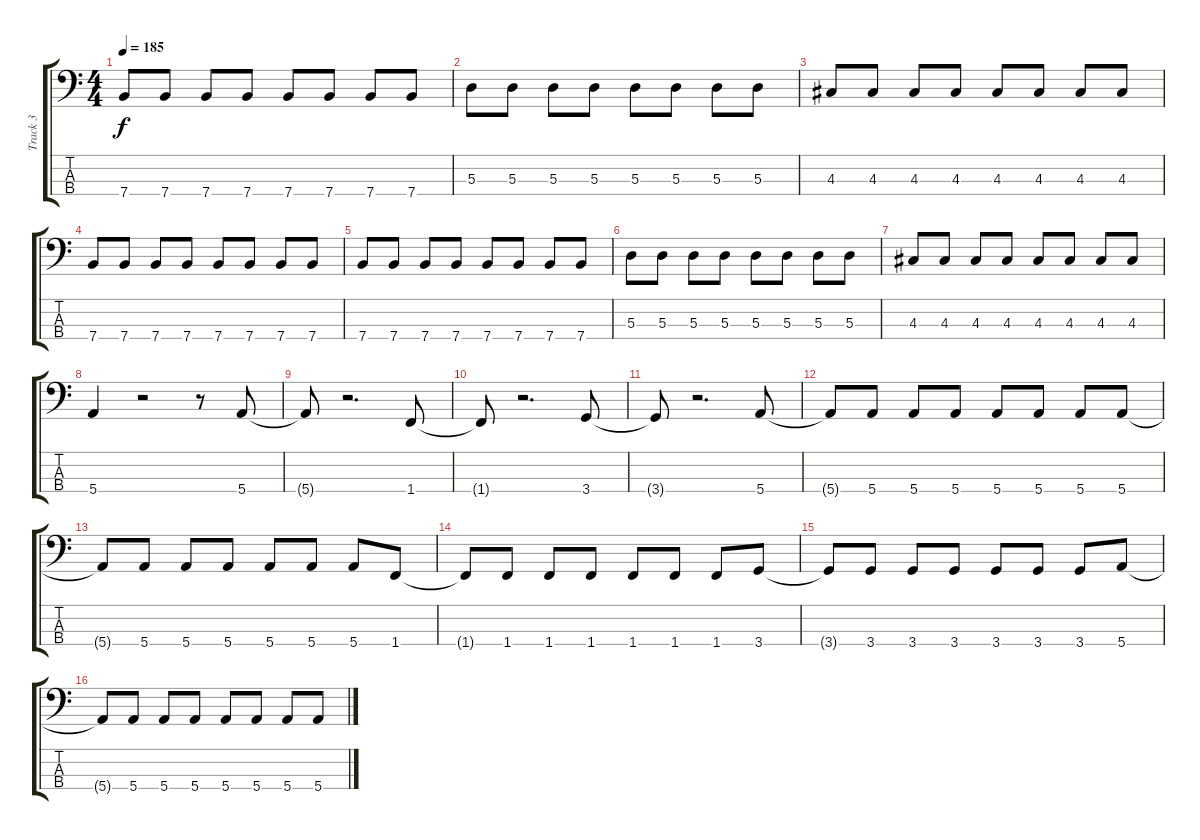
\track ("Track 3" "Track 3") {instrument electricbasspick}
\staff {score tabs}
\tuning (G2 D2 A1 E1) {hide}
\ts (4 4)
\tempo 185
\clef f4
\ks c
7.4.8{dy f} 7.4.8 7.4.8 7.4.8 7.4.8 7.4.8 7.4.8 7.4.8 |
5.3.8 5.3.8 5.3.8 5.3.8 5.3.8 5.3.8 5.3.8 5.3.8 |
4.3.8 4.3.8 4.3.8 4.3.8 4.3.8 4.3.8 4.3.8 4.3.8 |
7.4.8 7.4.8 7.4.8 7.4.8 7.4.8 7.4.8 7.4.8 7.4.8 |
7.4.8 7.4.8 7.4.8 7.4.8 7.4.8 7.4.8 7.4.8 7.4.8 |
5.3.8 5.3.8 5.3.8 5.3.8 5.3.8 5.3.8 5.3.8 5.3.8 |
4.3.8 4.3.8 4.3.8 4.3.8 4.3.8 4.3.8 4.3.8 4.3.8 |
5.4.4 r.2 r.8 5.4.8 |
5.4{t}.8 r.2{d} 1.4.8 |
1.4{t}.8 r.2{d} 3.4.8 |
3.4{t}.8 r.2{d} 5.4.8 |
5.4{t}.8 5.4.8 5.4.8 5.4.8 5.4.8 5.4.8 5.4.8 5.4.8 |
5.4{t}.8 5.4.8 5.4.8 5.4.8 5.4.8 5.4.8 5.4.8 1.4.8 |
1.4{t}.8 1.4.8 1.4.8 1.4.8 1.4.8 1.4.8 1.4.8 3.4.8 |
3.4{t}.8 3.4.8 3.4.8 3.4.8 3.4.8 3.4.8 3.4.8 5.4.8 |
5.4{t}.8 5.4.8 5.4.8 5.4.8 5.4.8 5.4.8 5.4.8 5.4.8
